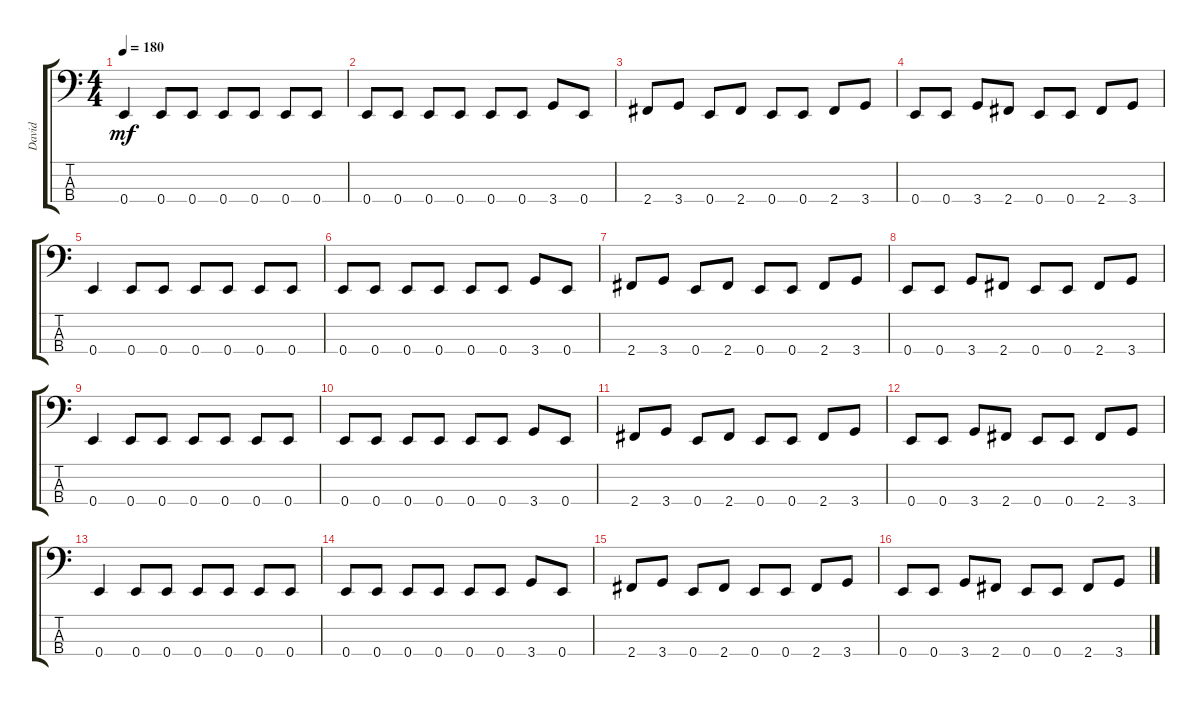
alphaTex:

\track ("David" "David") {instrument electricbasspick}
\staff {score tabs}
\tuning (G2 D2 A1 E1) {hide}
\ts (4 4)
\tempo 180
\clef f4
\ks c
0.4.4{dy mf} 0.4.8 0.4.8 0.4.8 0.4.8 0.4.8 0.4.8 |
0.4.8 0.4.8 0.4.8 0.4.8 0.4.8 0.4.8 3.4.8 0.4.8 |
2.4.8 3.4.8 0.4.8 2.4.8 0.4.8 0.4.8 2.4.8 3.4.8 |
0.4.8 0.4.8 3.4.8 2.4.8 0.4.8 0.4.8 2.4.8 3.4.8 |
0.4.4 0.4.8 0.4.8 0.4.8 0.4.8 0.4.8 0.4.8 |
0.4.8 0.4.8 0.4.8 0.4.8 0.4.8 0.4.8 3.4.8 0.4.8 |
2.4.8 3.4.8 0.4.8 2.4.8 0.4.8 0.4.8 2.4.8 3.4.8 |
0.4.8 0.4.8 3.4.8 2.4.8 0.4.8 0.4.8 2.4.8 3.4.8 |
0.4.4 0.4.8 0.4.8 0.4.8 0.4.8 0.4.8 0.4.8 |
0.4.8 0.4.8 0.4.8 0.4.8 0.4.8 0.4.8 3.4.8 0.4.8 |
2.4.8 3.4.8 0.4.8 2.4.8 0.4.8 0.4.8 2.4.8 3.4.8 |
0.4.8 0.4.8 3.4.8 2.4.8 0.4.8 0.4.8 2.4.8 3.4.8 |
0.4.4 0.4.8 0.4.8 0.4.8 0.4.8 0.4.8 0.4.8 |
0.4.8 0.4.8 0.4.8 0.4.8 0.4.8 0.4.8 3.4.8 0.4.8 |
2.4.8 3.4.8 0.4.8 2.4.8 0.4.8 0.4.8 2.4.8 3.4.8 |
0.4.8 0.4.8 3.4.8 2.4.8 0.4.8 0.4.8 2.4.8 3.4.8
